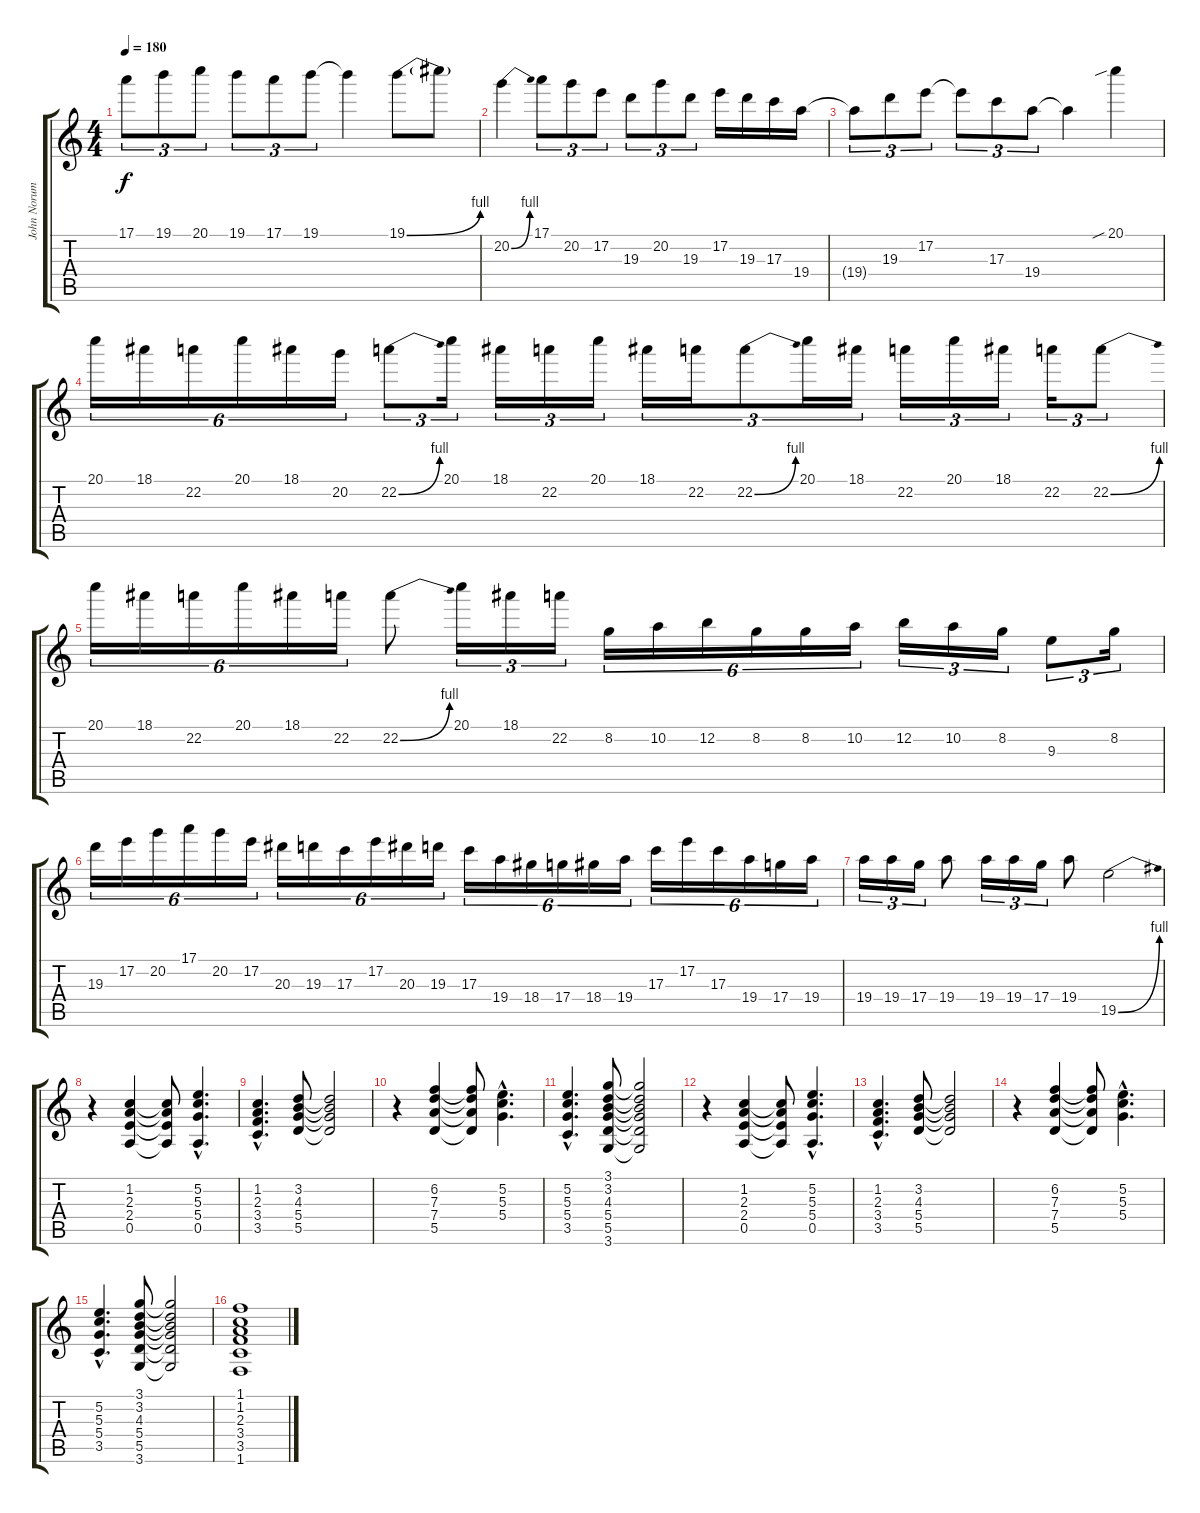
\track ("John Norum Gtr 2" "John Norum") {instrument overdrivenguitar}
\staff {score tabs}
\tuning (E4 B3 G3 D3 A2 E2) {hide}
\ts (4 4)
\tempo 180
\clef g2
\ks c
17.1.8{tu (3 2) dy f} 19.1.8{tu (3 2)} 20.1.8{tu (3 2)} 19.1.8{tu (3 2)} 17.1.8{tu (3 2)} 19.1.8{tu (3 2)} 19.1{t}.4 19.1{be (bend 0 0 60 4)}.8 19.1{t}.8 |
20.2{be (bend 0 0 60 4)}.4 17.1.8{tu (3 2)} 20.2.8{tu (3 2)} 17.2.8{tu (3 2)} 19.3.8{tu (3 2)} 20.2.8{tu (3 2)} 19.3.8{tu (3 2)} 17.2.16 19.3.16 17.3.16 19.4.16 |
19.4{t}.8{tu (3 2)} 19.3.8{tu (3 2)} 17.2.8{tu (3 2)} 17.2{t}.8{tu (3 2)} 17.3.8{tu (3 2)} 19.4.8{tu (3 2)} 19.4{t}.4 20.1{sib}.4 |
20.1.16{tu (6 4)} 18.1.16{tu (6 4)} 22.2.16{tu (6 4)} 20.1.16{tu (6 4)} 18.1.16{tu (6 4)} 20.2.16{tu (6 4)} 22.2{be (bend 0 0 60 4)}.8{tu (3 2)} 20.1.16{tu (3 2)} 18.1.16{tu (3 2)} 22.2.16{tu (3 2)} 20.1.16{tu (3 2)} 18.1.16{tu (3 2)} 22.2.16{tu (3 2)} 22.2{be (bend 0 0 60 4)}.8{tu (3 2)} 20.1.16{tu (3 2)} 18.1.16{tu (3 2)} 22.2.16{tu (3 2)} 20.1.16{tu (3 2)} 18.1.16{tu (3 2)} 22.2.16{tu (3 2)} 22.2{be (bend 0 0 60 4)}.8{tu (3 2)} |
20.1.16{tu (6 4)} 18.1.16{tu (6 4)} 22.2.16{tu (6 4)} 20.1.16{tu (6 4)} 18.1.16{tu (6 4)} 22.2.16{tu (6 4)} 22.2{be (bend 0 0 60 4)}.8 20.1.16{tu (3 2)} 18.1.16{tu (3 2)} 22.2.16{tu (3 2)} 8.2.16{tu (6 4)} 10.2.16{tu (6 4)} 12.2.16{tu (6 4)} 8.2.16{tu (6 4)} 8.2.16{tu (6 4)} 10.2.16{tu (6 4)} 12.2.16{tu (3 2)} 10.2.16{tu (3 2)} 8.2.16{tu (3 2)} 9.3.8{tu (3 2)} 8.2.16{tu (3 2)} |
19.3.16{tu (6 4)} 17.2.16{tu (6 4)} 20.2.16{tu (6 4)} 17.1.16{tu (6 4)} 20.2.16{tu (6 4)} 17.2.16{tu (6 4)} 20.3.16{tu (6 4)} 19.3.16{tu (6 4)} 17.3.16{tu (6 4)} 17.2.16{tu (6 4)} 20.3.16{tu (6 4)} 19.3.16{tu (6 4)} 17.3.16{tu (6 4)} 19.4.16{tu (6 4)} 18.4.16{tu (6 4)} 17.4.16{tu (6 4)} 18.4.16{tu (6 4)} 19.4.16{tu (6 4)} 17.3.16{tu (6 4)} 17.2.16{tu (6 4)} 17.3.16{tu (6 4)} 19.4.16{tu (6 4)} 17.4.16{tu (6 4)} 19.4.16{tu (6 4)} |
19.4.16{tu (3 2)} 19.4.16{tu (3 2)} 17.4.16{tu (3 2)} 19.4.8 19.4.16{tu (3 2)} 19.4.16{tu (3 2)} 17.4.16{tu (3 2)} 19.4.8 19.5{be (bend 0 0 60 4)}.2 |
r.4 (1.2 2.3 2.4 0.5).4 (1.2{t} 2.3{t} 2.4{t} 0.5{t}).8 (5.2{hac} 5.3{hac} 5.4{hac} 0.5{hac}).4{d} |
(1.2{hac} 2.3{hac} 3.4{hac} 3.5{hac}).4{d} (3.2 4.3 5.4 5.5).8 (3.2{t} 4.3{t} 5.4{t} 5.5{t}).2 |
r.4 (6.2 7.3 7.4 5.5).4 (6.2{t} 7.3{t} 7.4{t} 5.5{t}).8 (5.2{hac} 5.3{hac} 5.4{hac}).4{d} |
(5.2{hac} 5.3{hac} 5.4{hac} 3.5{hac}).4{d} (3.1 3.2 4.3 5.4 5.5 3.6).8 (3.1{t} 3.2{t} 4.3{t} 5.4{t} 5.5{t} 3.6{t}).2 |
r.4 (1.2 2.3 2.4 0.5).4 (1.2{t} 2.3{t} 2.4{t} 0.5{t}).8 (5.2{hac} 5.3{hac} 5.4{hac} 0.5{hac}).4{d} |
(1.2{hac} 2.3{hac} 3.4{hac} 3.5{hac}).4{d} (3.2 4.3 5.4 5.5).8 (3.2{t} 4.3{t} 5.4{t} 5.5{t}).2 |
r.4 (6.2 7.3 7.4 5.5).4 (6.2{t} 7.3{t} 7.4{t} 5.5{t}).8 (5.2{hac} 5.3{hac} 5.4{hac}).4{d} |
(5.2{hac} 5.3{hac} 5.4{hac} 3.5{hac}).4{d} (3.1 3.2 4.3 5.4 5.5 3.6).8 (3.1{t} 3.2{t} 4.3{t} 5.4{t} 5.5{t} 3.6{t}).2 |
(1.1 1.2 2.3 3.4 3.5 1.6).1
